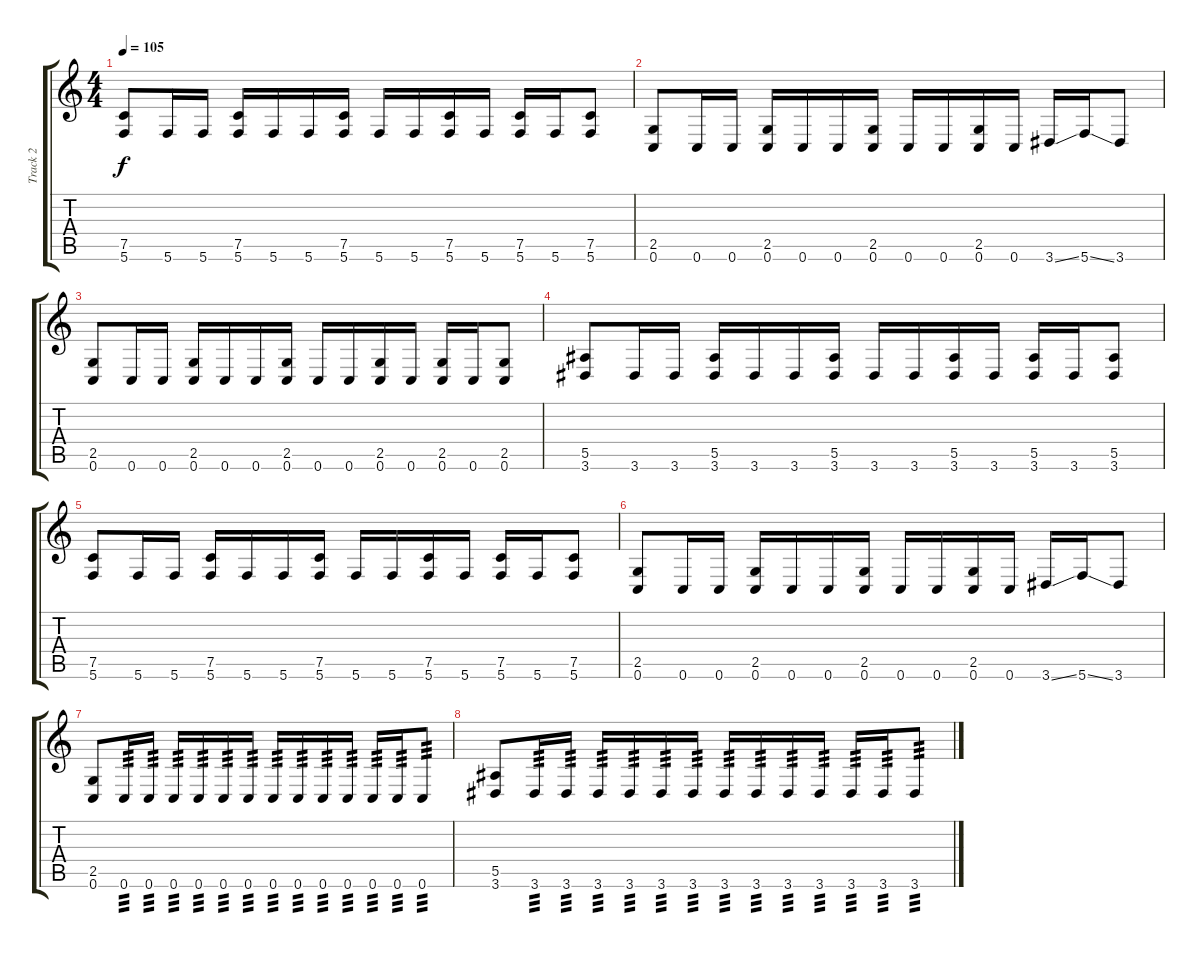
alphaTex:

\track ("Track 2" "Track 2") {instrument overdrivenguitar}
\staff {score tabs}
\tuning (C4 G3 Eb3 Bb2 F2 C2) {hide}
\ts (4 4)
\tempo 105
\clef g2
\ks c
(7.5 5.6).8{dy f} 5.6.16 5.6.16 (7.5 5.6).16 5.6.16 5.6.16 (7.5 5.6).16 5.6.16 5.6.16 (7.5 5.6).16 5.6.16 (7.5 5.6).16 5.6.16 (7.5 5.6).8 |
(2.5 0.6).8 0.6.16 0.6.16 (2.5 0.6).16 0.6.16 0.6.16 (2.5 0.6).16 0.6.16 0.6.16 (2.5 0.6).16 0.6.16 3.6{ss}.16 5.6{ss}.16 3.6.8 |
(2.5 0.6).8 0.6.16 0.6.16 (2.5 0.6).16 0.6.16 0.6.16 (2.5 0.6).16 0.6.16 0.6.16 (2.5 0.6).16 0.6.16 (2.5 0.6).16 0.6.16 (2.5 0.6).8 |
(5.5 3.6).8 3.6.16 3.6.16 (5.5 3.6).16 3.6.16 3.6.16 (5.5 3.6).16 3.6.16 3.6.16 (5.5 3.6).16 3.6.16 (5.5 3.6).16 3.6.16 (5.5 3.6).8 |
(7.5 5.6).8 5.6.16 5.6.16 (7.5 5.6).16 5.6.16 5.6.16 (7.5 5.6).16 5.6.16 5.6.16 (7.5 5.6).16 5.6.16 (7.5 5.6).16 5.6.16 (7.5 5.6).8 |
(2.5 0.6).8 0.6.16 0.6.16 (2.5 0.6).16 0.6.16 0.6.16 (2.5 0.6).16 0.6.16 0.6.16 (2.5 0.6).16 0.6.16 3.6{ss}.16 5.6{ss}.16 3.6.8 |
(2.5 0.6).8 0.6.16{tp 3} 0.6.16{tp 3} 0.6.16{tp 3} 0.6.16{tp 3} 0.6.16{tp 3} 0.6.16{tp 3} 0.6.16{tp 3} 0.6.16{tp 3} 0.6.16{tp 3} 0.6.16{tp 3} 0.6.16{tp 3} 0.6.16{tp 3} 0.6.8{tp 3} |
(5.5 3.6).8 3.6.16{tp 3} 3.6.16{tp 3} 3.6.16{tp 3} 3.6.16{tp 3} 3.6.16{tp 3} 3.6.16{tp 3} 3.6.16{tp 3} 3.6.16{tp 3} 3.6.16{tp 3} 3.6.16{tp 3} 3.6.16{tp 3} 3.6.16{tp 3} 3.6.8{tp 3}
